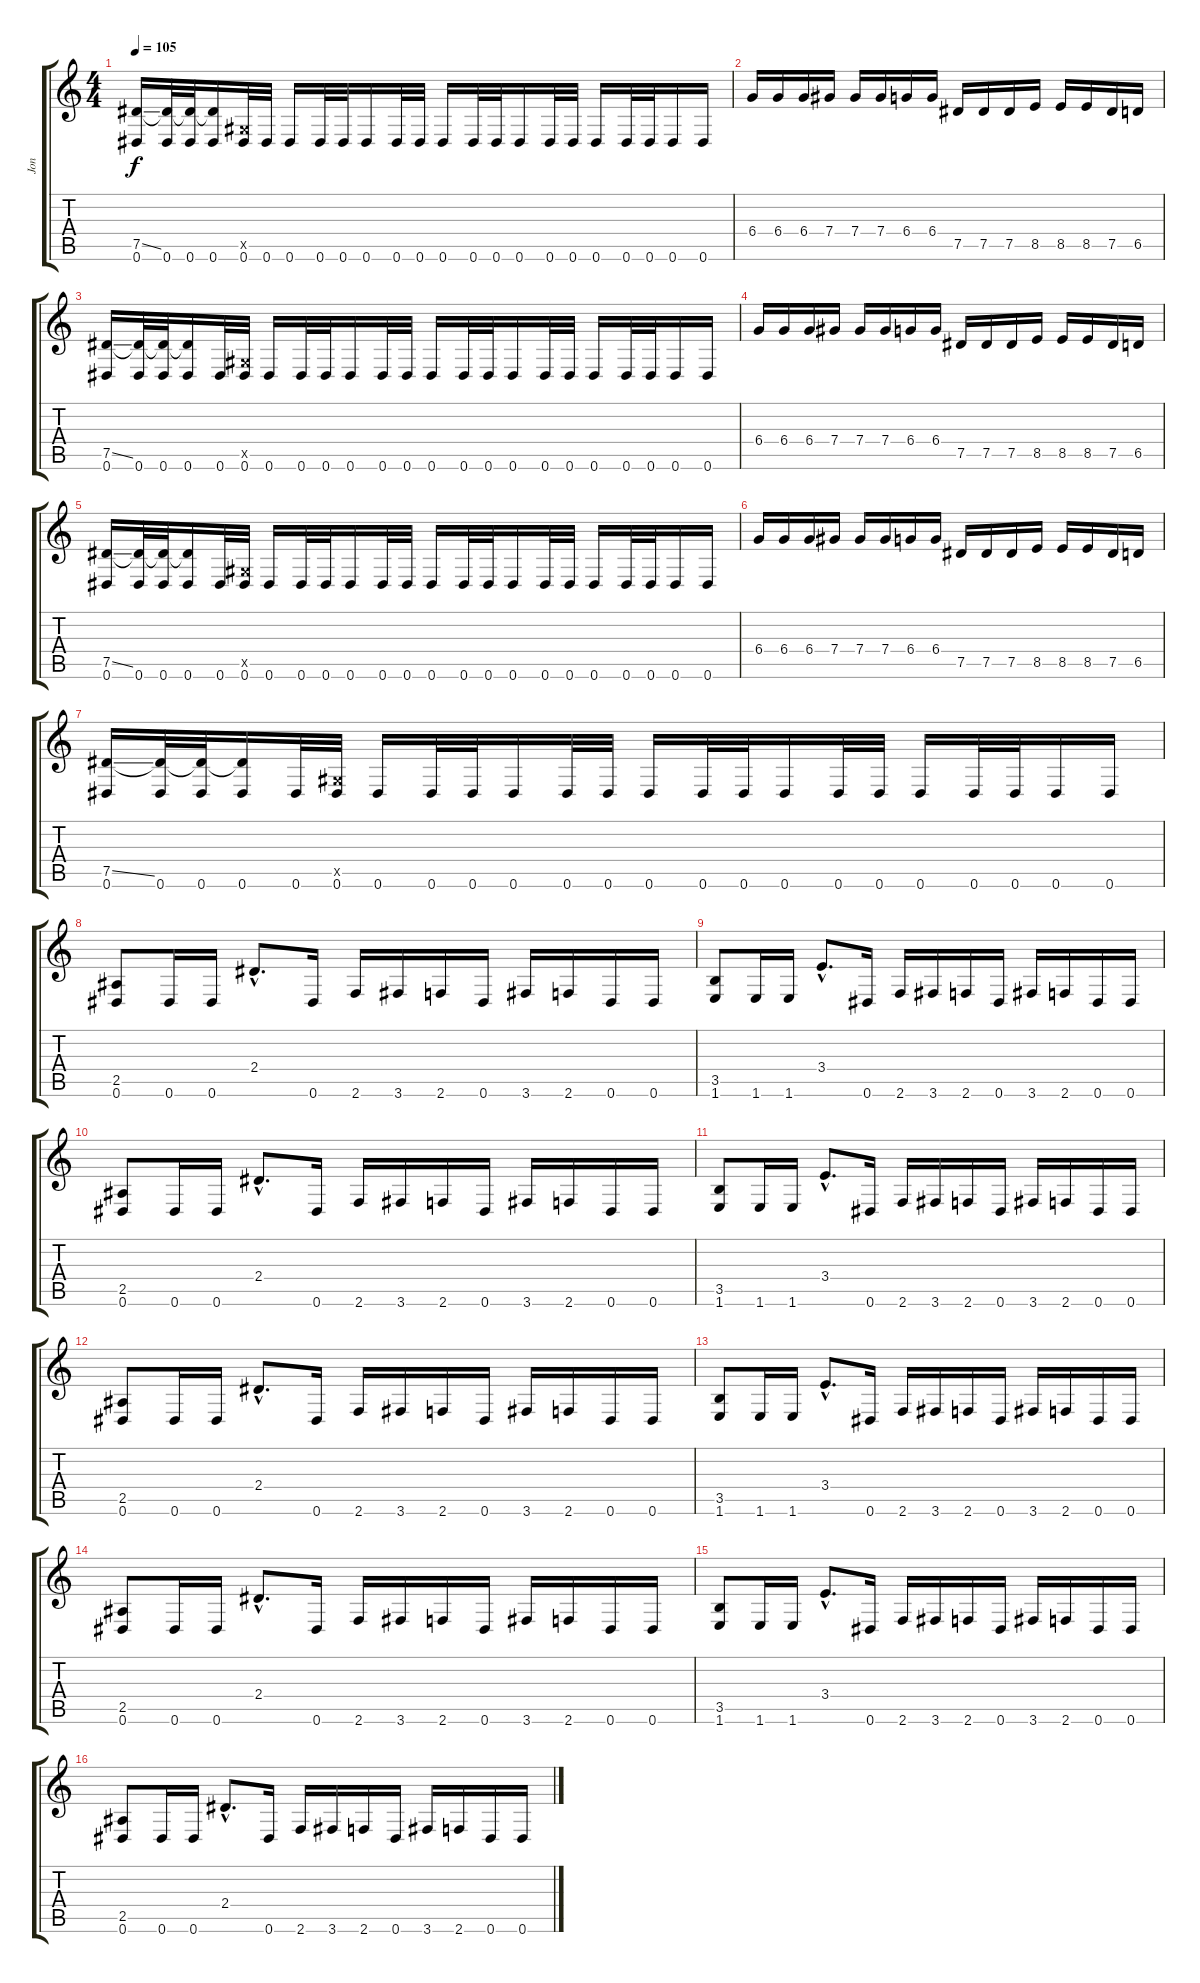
\track ("Jon" "Jon") {instrument distortionguitar}
\staff {score tabs}
\tuning (Eb4 Bb3 Gb3 Db3 Ab2 Eb2) {hide}
\ts (4 4)
\tempo 105
\clef g2
\ks c
(7.5{ss} 0.6).16{dy f} (7.5{t} 0.6).32 (7.5{t} 0.6).32 (7.5{t} 0.6).16 (0.5{x} 0.6).32 0.6.32 0.6.16 0.6.32 0.6.32 0.6.16 0.6.32 0.6.32 0.6.16 0.6.32 0.6.32 0.6.16 0.6.32 0.6.32 0.6.16 0.6.32 0.6.32 0.6.16 0.6.16 |
6.4.16 6.4.16 6.4.16 7.4.16 7.4.16 7.4.16 6.4.16 6.4.16 7.5.16 7.5.16 7.5.16 8.5.16 8.5.16 8.5.16 7.5.16 6.5.16 |
(7.5{ss} 0.6).16 (7.5{t} 0.6).32 (7.5{t} 0.6).32 (7.5{t} 0.6).16 0.6.32 (0.5{x} 0.6).32 0.6.16 0.6.32 0.6.32 0.6.16 0.6.32 0.6.32 0.6.16 0.6.32 0.6.32 0.6.16 0.6.32 0.6.32 0.6.16 0.6.32 0.6.32 0.6.16 0.6.16 |
6.4.16 6.4.16 6.4.16 7.4.16 7.4.16 7.4.16 6.4.16 6.4.16 7.5.16 7.5.16 7.5.16 8.5.16 8.5.16 8.5.16 7.5.16 6.5.16 |
(7.5{ss} 0.6).16 (7.5{t} 0.6).32 (7.5{t} 0.6).32 (7.5{t} 0.6).16 0.6.32 (0.5{x} 0.6).32 0.6.16 0.6.32 0.6.32 0.6.16 0.6.32 0.6.32 0.6.16 0.6.32 0.6.32 0.6.16 0.6.32 0.6.32 0.6.16 0.6.32 0.6.32 0.6.16 0.6.16 |
6.4.16 6.4.16 6.4.16 7.4.16 7.4.16 7.4.16 6.4.16 6.4.16 7.5.16 7.5.16 7.5.16 8.5.16 8.5.16 8.5.16 7.5.16 6.5.16 |
(7.5{ss} 0.6).16 (7.5{t} 0.6).32 (7.5{t} 0.6).32 (7.5{t} 0.6).16 0.6.32 (0.5{x} 0.6).32 0.6.16 0.6.32 0.6.32 0.6.16 0.6.32 0.6.32 0.6.16 0.6.32 0.6.32 0.6.16 0.6.32 0.6.32 0.6.16 0.6.32 0.6.32 0.6.16 0.6.16 |
(2.5 0.6).8 0.6.16 0.6.16 2.4{hac}.8{d} 0.6.16 2.6.16 3.6.16 2.6.16 0.6.16 3.6.16 2.6.16 0.6.16 0.6.16 |
(3.5 1.6).8 1.6.16 1.6.16 3.4{hac}.8{d} 0.6.16 2.6.16 3.6.16 2.6.16 0.6.16 3.6.16 2.6.16 0.6.16 0.6.16 |
(2.5 0.6).8 0.6.16 0.6.16 2.4{hac}.8{d} 0.6.16 2.6.16 3.6.16 2.6.16 0.6.16 3.6.16 2.6.16 0.6.16 0.6.16 |
(3.5 1.6).8 1.6.16 1.6.16 3.4{hac}.8{d} 0.6.16 2.6.16 3.6.16 2.6.16 0.6.16 3.6.16 2.6.16 0.6.16 0.6.16 |
(2.5 0.6).8 0.6.16 0.6.16 2.4{hac}.8{d} 0.6.16 2.6.16 3.6.16 2.6.16 0.6.16 3.6.16 2.6.16 0.6.16 0.6.16 |
(3.5 1.6).8 1.6.16 1.6.16 3.4{hac}.8{d} 0.6.16 2.6.16 3.6.16 2.6.16 0.6.16 3.6.16 2.6.16 0.6.16 0.6.16 |
(2.5 0.6).8 0.6.16 0.6.16 2.4{hac}.8{d} 0.6.16 2.6.16 3.6.16 2.6.16 0.6.16 3.6.16 2.6.16 0.6.16 0.6.16 |
(3.5 1.6).8 1.6.16 1.6.16 3.4{hac}.8{d} 0.6.16 2.6.16 3.6.16 2.6.16 0.6.16 3.6.16 2.6.16 0.6.16 0.6.16 |
(2.5 0.6).8 0.6.16 0.6.16 2.4{hac}.8{d} 0.6.16 2.6.16 3.6.16 2.6.16 0.6.16 3.6.16 2.6.16 0.6.16 0.6.16
